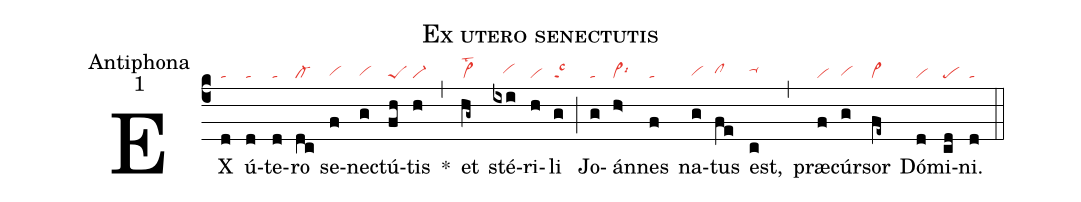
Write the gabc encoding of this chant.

name:Ex utero senectutis;
office-part:Antiphona;
mode:1;
nabc-lines:1;
%%
(c4)
EX(d|ta) ú(d|ta)te(d|ta)ro(dc|cl-) se(f|vihg)ne(g|vihg)ctú(fh|peS)tis(h|vi-) *(,)
et(hg~|vi>lst2) sté(ixi|///vihh)ri(h|vi)li(g|talsc3) (;)
Jo(g|ta)án(h>|vi>lsi6)nes(f|ta) na(g|vihg)tus(fe|clhh) est,(c|ta-hi) (,)
præ(f|vi)cúr(g|vihg)sor(fe~|vi>) Dó(d|vi)mi(cd|pe)ni.(d|ta) (::)
